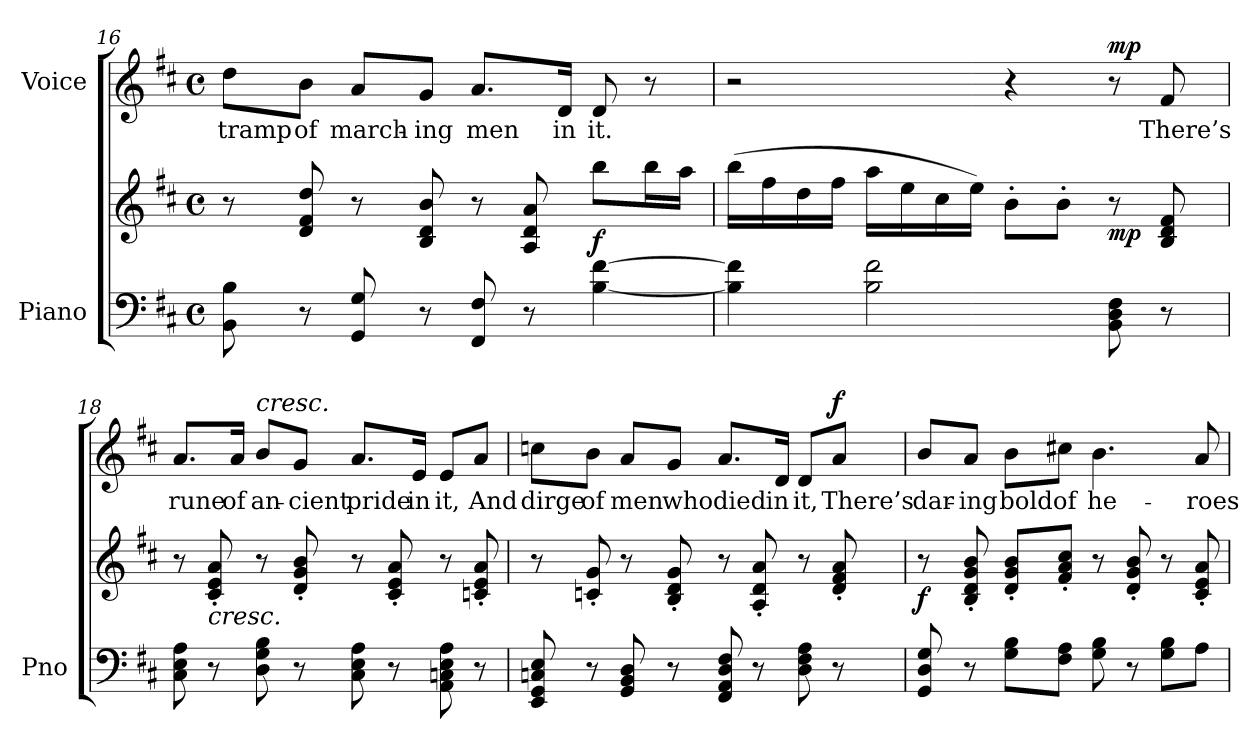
**kern	**kern	**dynam	**kern	**text	**dynam
*part2	*part2	*part2	*part1	*part1	*part1
*staff3	*staff2	*staff2/3	*staff1	*staff1	*staff1
*I"Piano	*	*	*I"Voice	*	*
*I'Pno	*	*	*	*	*
!!LO:PB:g=z
*clefF4	*clefG2	*	*clefG2	*	*
*k[f#c#]	*k[f#c#]	*	*k[f#c#]	*	*
*M4/4	*M4/4	*	*M4/4	*	*
*met(c)	*met(c)	*	*met(c)	*	*
=16	=16	=16	=16	=16	=16
!	!	!	!	!LO:LY:b	!
8BB\ 8B\	8r	.	8dd\L	tramp	.
!	!	!	!	!LO:LY:b	!
8r	8d/ 8f#/ 8dd/	.	8b\J	of	.
!	!	!	!	!LO:LY:b	!
8GG/ 8G/	8r	.	8a/L	march-	.
!	!	!	!	!LO:LY:b	!
8r	8B/ 8d/ 8b/	.	8g/J	-ing	.
!	!	!	!	!LO:LY:b	!
8FF#/ 8F#/	8r	.	8.a/L	men	.
8r	8A/ 8d/ 8a/	.	.	.	.
!	!	!	!	!LO:LY:b	!
.	.	.	16d/Jk	in	.
!	!	!LO:DY:b	!	!LO:LY:b	!
[4B\ [4f#\	8bb\L	f	8d/	it.	.
.	16bb\L	.	8r	.	.
.	16aa\JJ	.	.	.	.
=17	=17	=17	=17	=17	=17
4B\] 4f#\]	(>16bb\LL	.	2r	.	.
.	16ff#\	.	.	.	.
.	16dd\	.	.	.	.
.	16ff#\JJ	.	.	.	.
2B\ 2f#\	16aa\LL	.	.	.	.
.	16ee\	.	.	.	.
.	16cc#\	.	.	.	.
.	16ee\JJ)	.	.	.	.
.	8b'\L	.	4r	.	.
.	8b'\J	.	.	.	.
!	!	!LO:DY:b	!	!	!LO:DY:a
8BB\ 8D\ 8F#\	8r	mp	8r	.	mp
!	!	!	!	!LO:LY:b	!
8r	8B/ 8d/ 8f#/	.	8f#/	There’s	.
!!LO:LB:g=z
=18	=18	=18	=18	=18	=18
!	!	!	!	!LO:LY:b	!
8C#\ 8E\ 8A\	8r	.	8.a/L	rune	.
!	!LO:TX:b:i:t=cresc.	!	!	!	!
8r	8c#/' 8e/' 8a/'	.	.	.	.
!	!	!	!	!LO:LY:b	!
.	.	.	16a/Jk	of	.
!	!	!	!LO:TX:a:i:t=cresc.	!	!
!	!	!	!	!LO:LY:b	!
8D\ 8G\ 8B\	8r	.	8b/L	an-	.
!	!	!	!	!LO:LY:b	!
8r	8d/' 8g/' 8b/'	.	8g/J	-cient	.
!	!	!	!	!LO:LY:b	!
8C#\ 8E\ 8A\	8r	.	8.a/L	pride	.
8r	8c#/' 8e/' 8a/'	.	.	.	.
!	!	!	!	!LO:LY:b	!
.	.	.	16e/Jk	in	.
!	!	!	!	!LO:LY:b	!
8AA\ 8Cn\ 8E\ 8A\	8r	.	8e/L	it,	.
!	!	!	!	!LO:LY:b	!
8r	8cn/' 8e/' 8a/'	.	8a/J	And	.
=19	=19	=19	=19	=19	=19
!	!	!	!	!LO:LY:b	!
8EE/ 8GG/ 8Cn/ 8E/	8r	.	8ccn\L	dirge	.
!	!	!	!	!LO:LY:b	!
8r	8cn/' 8g/'	.	8b\J	of	.
!	!	!	!	!LO:LY:b	!
8GG/ 8BB/ 8D/	8r	.	8a/L	men	.
!	!	!	!	!LO:LY:b	!
8r	8B/' 8d/' 8g/'	.	8g/J	who	.
!	!	!	!	!LO:LY:b	!
8FF#/ 8AA/ 8D/ 8F#/	8r	.	8.a/L	died	.
8r	8A/' 8d/' 8a/'	.	.	.	.
!	!	!	!	!LO:LY:b	!
.	.	.	16d/Jk	in	.
!	!	!	!	!LO:LY:b	!
8D\ 8F#\ 8A\	8r	.	8d/L	it,	.
!	!	!	!	!LO:LY:b	!LO:DY:a
8r	8d/' 8f#/' 8a/'	.	8a/J	There’s	f
!!LO:LB:g=z
=20	=20	=20	=20	=20	=20
!	!	!LO:DY:b	!	!LO:LY:b	!
8GG/ 8D/ 8G/	8r	f	8b/L	dar-	.
!	!	!	!	!LO:LY:b	!
8r	8B/' 8d/' 8g/' 8b/'	.	8a/J	-ing	.
!	!	!	!	!LO:LY:b	!
8G\ 8B\L	8d/' 8g/' 8b/'L	.	8b\L	bold	.
!	!	!	!	!LO:LY:b	!
8F#\ 8A\J	8f#/' 8a/' 8cc#/'J	.	8cc#X\J	of	.
!	!	!	!	!LO:LY:b	!
8G\ 8B\	8r	.	4.b\	he-	.
8r	8d/' 8g/' 8b/'	.	.	.	.
8G\ 8B\L	8r	.	.	.	.
!	!	!	!	!LO:LY:b	!
8A\J	8c#/' 8e/' 8a/'	.	8a/	-roes	.
=	=	=	=	=	=
*-	*-	*-	*-	*-	*-
